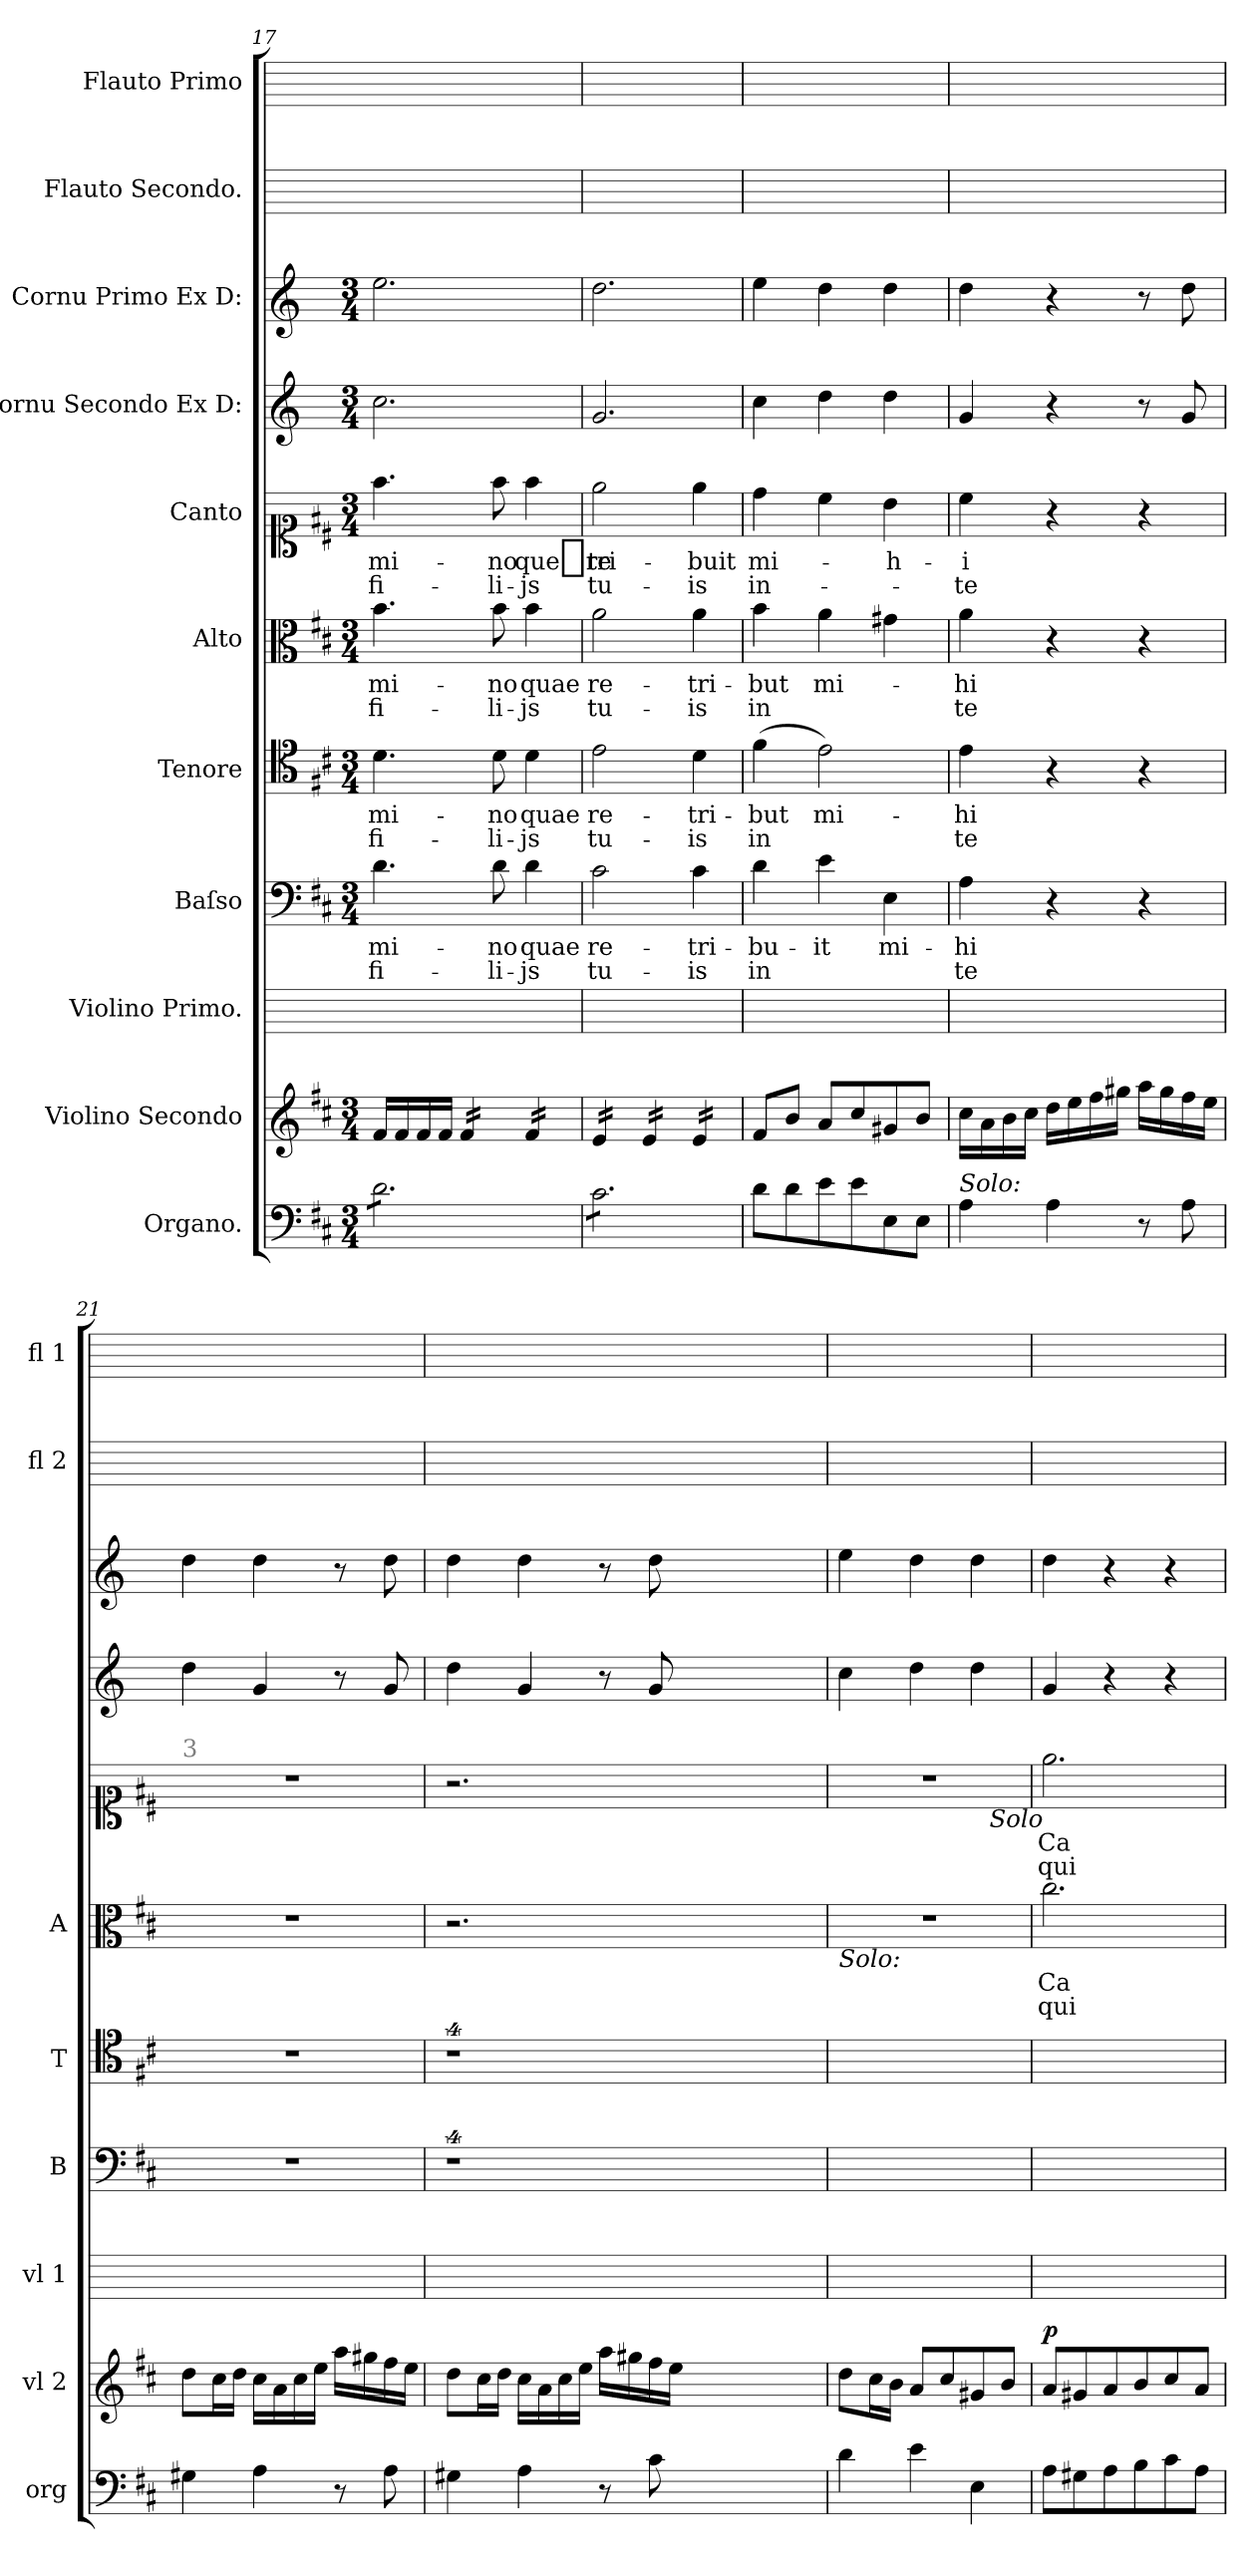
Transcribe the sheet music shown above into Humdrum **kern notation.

**kern	**dynam	**kern	**dynam	**kern	**kern	**text	**text	**kern	**text	**text	**kern	**text	**text	**kern	**text	**text	**kern	**kern	**kern	**kern
*part11	*part11	*part10	*part10	*part9	*part8	*part8	*part8	*part7	*part7	*part7	*part6	*part6	*part6	*part5	*part5	*part5	*part4	*part3	*part2	*part1
*staff11	*staff11	*staff10	*staff10	*staff9	*staff8	*staff8	*staff8	*staff7	*staff7	*staff7	*staff6	*staff6	*staff6	*staff5	*staff5	*staff5	*staff4	*staff3	*staff2	*staff1
*I"Organo.	*	*I"Violino Secondo	*	*I"Violino Primo.	*I"Baſso	*	*	*I"Tenore	*	*	*I"Alto	*	*	*I"Canto	*	*	*I"Cornu Secondo Ex D:	*I"Cornu Primo Ex D:	*I"Flauto Secondo.	*I"Flauto Primo
*I'org	*	*I'vl 2	*	*I'vl 1	*I'B	*	*	*I'T	*	*	*I'A	*	*	*	*	*	*	*	*I'fl 2	*I'fl 1
*clefF4	*	*clefG2	*	*	*clefF4	*	*	*clefC4	*	*	*clefC3	*	*	*clefC1	*	*	*clefG2	*clefG2	*	*
*	*	*	*	*	*	*	*	*	*	*	*	*	*	*	*	*	*ITrd6c10	*ITrd6c10	*	*
*k[f#c#]	*	*k[f#c#]	*	*	*k[f#c#]	*	*	*k[f#c#]	*	*	*k[f#c#]	*	*	*k[f#c#]	*	*	*k[f#c#]	*k[f#c#]	*	*
*M3/4	*	*M3/4	*	*	*M3/4	*	*	*M3/4	*	*	*M3/4	*	*	*M3/4	*	*	*M3/4	*M3/4	*	*
=17	=17	=17	=17	=17	=17	=17	=17	=17	=17	=17	=17	=17	=17	=17	=17	=17	=17	=17	=17	=17
*tremolo	*	*	*	*	*	*	*	*	*	*	*	*	*	*	*	*	*	*	*	*
8d\L	.	16f#/LL	.	2.ryy	4.d\	-mi-	fi-	4.d\	-mi-	fi-	4.b\	-mi-	fi-	4.ff#\	-mi-	fi-	2.d\	2.f#\	2.ryy	2.ryy
.	.	16f#/	.	.	.	.	.	.	.	.	.	.	.	.	.	.	.	.	.	.
8d\	.	16f#/	.	.	.	.	.	.	.	.	.	.	.	.	.	.	.	.	.	.
.	.	16f#/JJ	.	.	.	.	.	.	.	.	.	.	.	.	.	.	.	.	.	.
*	*	*tremolo	*	*	*	*	*	*	*	*	*	*	*	*	*	*	*	*	*	*
8d\	.	16f#/LL	.	.	.	.	.	.	.	.	.	.	.	.	.	.	.	.	.	.
.	.	16f#/	.	.	.	.	.	.	.	.	.	.	.	.	.	.	.	.	.	.
8d\	.	16f#/	.	.	8d\	-no	-li-	8d\	-no	-li-	8b\	-no	-li-	8ff#\	-no	-li-	.	.	.	.
.	.	16f#/JJ	.	.	.	.	.	.	.	.	.	.	.	.	.	.	.	.	.	.
8d\	.	16f#/LL	.	.	4d\	quae	-js	4d\	quae	-js	4b\	quae	-js	4ff#\	que_re-	-js	.	.	.	.
.	.	16f#/	.	.	.	.	.	.	.	.	.	.	.	.	.	.	.	.	.	.
8d\J	.	16f#/	.	.	.	.	.	.	.	.	.	.	.	.	.	.	.	.	.	.
.	.	16f#/JJ	.	.	.	.	.	.	.	.	.	.	.	.	.	.	.	.	.	.
=18	=18	=18	=18	=18	=18	=18	=18	=18	=18	=18	=18	=18	=18	=18	=18	=18	=18	=18	=18	=18
8c#\L	.	16e/LL	.	2.ryy	2c#\	re-	tu-	2e\	re-	tu-	2a\	re-	tu-	2ee\	-tri-	tu-	2.A/	2.e\	2.ryy	2.ryy
.	.	16e/	.	.	.	.	.	.	.	.	.	.	.	.	.	.	.	.	.	.
8c#\	.	16e/	.	.	.	.	.	.	.	.	.	.	.	.	.	.	.	.	.	.
.	.	16e/JJ	.	.	.	.	.	.	.	.	.	.	.	.	.	.	.	.	.	.
8c#\	.	16e/LL	.	.	.	.	.	.	.	.	.	.	.	.	.	.	.	.	.	.
.	.	16e/	.	.	.	.	.	.	.	.	.	.	.	.	.	.	.	.	.	.
8c#\	.	16e/	.	.	.	.	.	.	.	.	.	.	.	.	.	.	.	.	.	.
.	.	16e/JJ	.	.	.	.	.	.	.	.	.	.	.	.	.	.	.	.	.	.
8c#\	.	16e/LL	.	.	4c#\	-tri-	-is	4d\	-tri-	-is	4a\	-tri-	-is	4ee\	-buit	-is	.	.	.	.
.	.	16e/	.	.	.	.	.	.	.	.	.	.	.	.	.	.	.	.	.	.
8c#\J	.	16e/	.	.	.	.	.	.	.	.	.	.	.	.	.	.	.	.	.	.
*Xtremolo	*	*	*	*	*	*	*	*	*	*	*	*	*	*	*	*	*	*	*	*
.	.	16e/JJ	.	.	.	.	.	.	.	.	.	.	.	.	.	.	.	.	.	.
*	*	*Xtremolo	*	*	*	*	*	*	*	*	*	*	*	*	*	*	*	*	*	*
=19	=19	=19	=19	=19	=19	=19	=19	=19	=19	=19	=19	=19	=19	=19	=19	=19	=19	=19	=19	=19
8d\L	.	8f#/L	.	2.ryy	4d\	-bu-	in	(4f#\	-but	in	4b\	-but	in	4dd\	mi-	in-	4d\	4f#\	2.ryy	2.ryy
8d\	.	8b/J	.	.	.	.	.	.	.	.	.	.	.	.	.	.	.	.	.	.
8e\	.	8a/L	.	.	4e\	-it	.	2e\)	mi-	.	4a\	mi-	.	4cc#\	.	.	4e\	4e\	.	.
8e\	.	8cc#/	.	.	.	.	.	.	.	.	.	.	.	.	.	.	.	.	.	.
8E\	.	8g#X/	.	.	4E\	mi-	.	.	.	.	4g#X\	.	.	4b\	-h-	.	4e\	4e\	.	.
8E\J	.	8b/J	.	.	.	.	.	.	.	.	.	.	.	.	.	.	.	.	.	.
=20	=20	=20	=20	=20	=20	=20	=20	=20	=20	=20	=20	=20	=20	=20	=20	=20	=20	=20	=20	=20
!LO:TX:a:i:t=Solo&colon;	!	!	!	!	!	!	!	!	!	!	!	!	!	!	!	!	!	!	!	!
4A\	.	16cc#\LL	.	2.ryy	4A\	-hi	te	4e\	-hi	te	4a\	-hi	te	4cc#\	-i	-te	4A/	4e\	2.ryy	2.ryy
.	.	16a\	.	.	.	.	.	.	.	.	.	.	.	.	.	.	.	.	.	.
.	.	16b\	.	.	.	.	.	.	.	.	.	.	.	.	.	.	.	.	.	.
.	.	16cc#\JJ	.	.	.	.	.	.	.	.	.	.	.	.	.	.	.	.	.	.
4A\	.	16dd\LL	.	.	4r	.	.	4r	.	.	4r	.	.	4r	.	.	4r	4r	.	.
.	.	16ee\	.	.	.	.	.	.	.	.	.	.	.	.	.	.	.	.	.	.
.	.	16ff#\	.	.	.	.	.	.	.	.	.	.	.	.	.	.	.	.	.	.
.	.	16gg#X\JJ	.	.	.	.	.	.	.	.	.	.	.	.	.	.	.	.	.	.
8r	.	16aa\LL	.	.	4r	.	.	4r	.	.	4r	.	.	4r	.	.	8r	8r	.	.
.	.	16gg#\	.	.	.	.	.	.	.	.	.	.	.	.	.	.	.	.	.	.
8A\	.	16ff#\	.	.	.	.	.	.	.	.	.	.	.	.	.	.	8A/	8e\	.	.
.	.	16ee\JJ	.	.	.	.	.	.	.	.	.	.	.	.	.	.	.	.	.	.
=21	=21	=21	=21	=21	=21	=21	=21	=21	=21	=21	=21	=21	=21	=21	=21	=21	=21	=21	=21	=21
!	!	!	!	!	!	!	!	!	!	!	!	!	!	!LO:TX:a:color=grey:t=3	!	!	!	!	!	!
4G#X\	.	8dd\L	.	2.ryy	2.r	.	.	2.r	.	.	2.r	.	.	2.r	.	.	4e\	4e\	2.ryy	2.ryy
.	.	16cc#\L	.	.	.	.	.	.	.	.	.	.	.	.	.	.	.	.	.	.
.	.	16dd\JJ	.	.	.	.	.	.	.	.	.	.	.	.	.	.	.	.	.	.
4A\	.	16cc#\LL	.	.	.	.	.	.	.	.	.	.	.	.	.	.	4A/	4e\	.	.
.	.	16a\	.	.	.	.	.	.	.	.	.	.	.	.	.	.	.	.	.	.
.	.	16cc#\	.	.	.	.	.	.	.	.	.	.	.	.	.	.	.	.	.	.
.	.	16ee\JJ	.	.	.	.	.	.	.	.	.	.	.	.	.	.	.	.	.	.
8r	.	16aa\LL	.	.	.	.	.	.	.	.	.	.	.	.	.	.	8r	8r	.	.
.	.	16gg#X\	.	.	.	.	.	.	.	.	.	.	.	.	.	.	.	.	.	.
8A\	.	16ff#\	.	.	.	.	.	.	.	.	.	.	.	.	.	.	8A/	8e\	.	.
.	.	16ee\JJ	.	.	.	.	.	.	.	.	.	.	.	.	.	.	.	.	.	.
=22	=22	=22	=22	=22	=22	=22	=22	=22	=22	=22	=22	=22	=22	=22	=22	=22	=22	=22	=22	=22
4G#X\	.	8dd\L	.	2.ryy	4%9r	.	.	4%9r	.	.	2.r	.	.	2.r	.	.	4e\	4e\	2.ryy	2.ryy
.	.	16cc#\L	.	.	.	.	.	.	.	.	.	.	.	.	.	.	.	.	.	.
.	.	16dd\JJ	.	.	.	.	.	.	.	.	.	.	.	.	.	.	.	.	.	.
4A\	.	16cc#\LL	.	.	.	.	.	.	.	.	.	.	.	.	.	.	4A/	4e\	.	.
.	.	16a\	.	.	.	.	.	.	.	.	.	.	.	.	.	.	.	.	.	.
.	.	16cc#\	.	.	.	.	.	.	.	.	.	.	.	.	.	.	.	.	.	.
.	.	16ee\JJ	.	.	.	.	.	.	.	.	.	.	.	.	.	.	.	.	.	.
8r	.	16aa\LL	.	.	.	.	.	.	.	.	.	.	.	.	.	.	8r	8r	.	.
.	.	16gg#X\	.	.	.	.	.	.	.	.	.	.	.	.	.	.	.	.	.	.
8c#\	.	16ff#\	.	.	.	.	.	.	.	.	.	.	.	.	.	.	8A/	8e\	.	.
.	.	16ee\JJ	.	.	.	.	.	.	.	.	.	.	.	.	.	.	.	.	.	.
1.ryy	.	1.ryy	.	1.ryy	.	.	.	.	.	.	1.ryy	.	.	1.ryy	.	.	1.ryy	1.ryy	1.ryy	1.ryy
=23	=23	=23	=23	=23	=23	=23	=23	=23	=23	=23	=23	=23	=23	=23	=23	=23	=23	=23	=23	=23
!	!	!	!	!	!	!	!	!	!	!	!LO:TX:b:i:t=Solo&colon;	!	!	!	!	!	!	!	!	!
4d\	.	8dd\L	.	2.ryy	2.ryy	.	.	2.ryy	.	.	2.r	.	.	2.r	.	.	4d\	4f#\	2.ryy	2.ryy
.	.	16cc#\L	.	.	.	.	.	.	.	.	.	.	.	.	.	.	.	.	.	.
.	.	16b\JJ	.	.	.	.	.	.	.	.	.	.	.	.	.	.	.	.	.	.
4e\	.	8a/L	.	.	.	.	.	.	.	.	.	.	.	.	.	.	4e\	4e\	.	.
.	.	8cc#/	.	.	.	.	.	.	.	.	.	.	.	.	.	.	.	.	.	.
!	!LO:DY:a	!	!	!	!	!	!	!	!	!	!	!	!	!	!	!	!	!	!	!
4E\	pio&colon;	8g#X/	.	.	.	.	.	.	.	.	.	.	.	.	.	.	4e\	4e\	.	.
.	.	8b/J	.	.	.	.	.	.	.	.	.	.	.	.	.	.	.	.	.	.
=24	=24	=24	=24	=24	=24	=24	=24	=24	=24	=24	=24	=24	=24	=24	=24	=24	=24	=24	=24	=24
!	!	!	!	!	!	!	!	!	!	!	!	!	!	!LO:TX:b:i:rj:t=Solo	!	!	!	!	!	!
!	!	!	!LO:DY:a	!	!	!	!	!	!	!	!	!	!	!	!	!	!	!	!	!
8A\L	.	8a/L	p	2.ryy	2.ryy	.	.	2.ryy	.	.	2.cc#\	Ca-	qui	2.ee\	Ca-	qui	4A/	4e\	2.ryy	2.ryy
8G#X\	.	8g#X/	.	.	.	.	.	.	.	.	.	.	.	.	.	.	.	.	.	.
8A\	.	8a/	.	.	.	.	.	.	.	.	.	.	.	.	.	.	4r	4r	.	.
8B\	.	8b/	.	.	.	.	.	.	.	.	.	.	.	.	.	.	.	.	.	.
8c#\	.	8cc#/	.	.	.	.	.	.	.	.	.	.	.	.	.	.	4r	4r	.	.
8A\J	.	8a/J	.	.	.	.	.	.	.	.	.	.	.	.	.	.	.	.	.	.
=	=	=	=	=	=	=	=	=	=	=	=	=	=	=	=	=	=	=	=	=
*-	*-	*-	*-	*-	*-	*-	*-	*-	*-	*-	*-	*-	*-	*-	*-	*-	*-	*-	*-	*-
